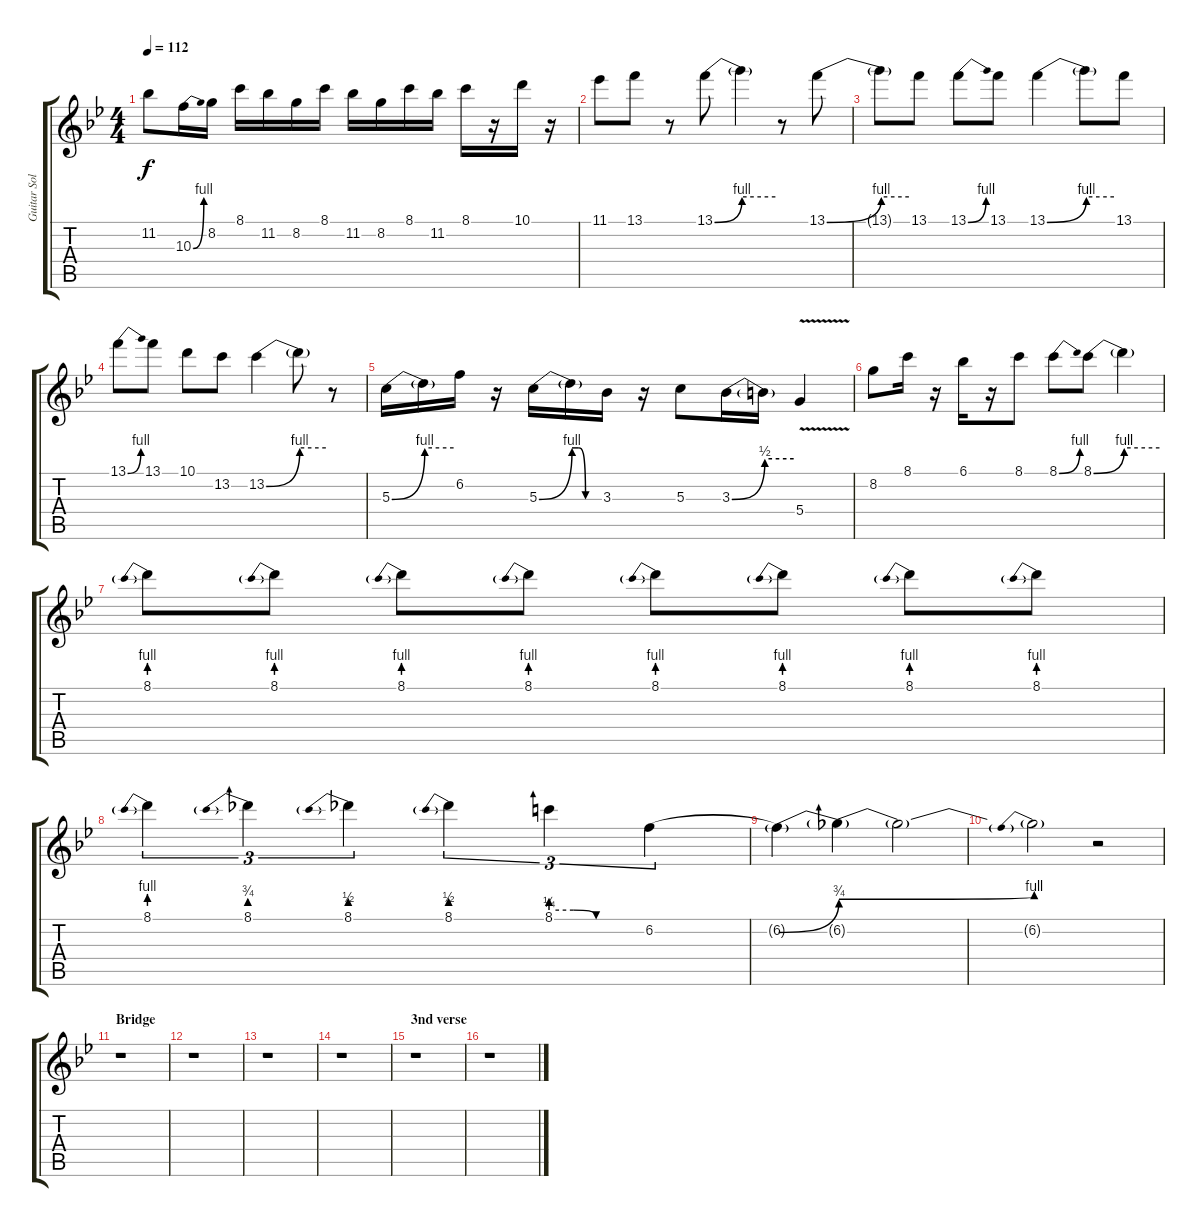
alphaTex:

\track ("Guitar Solo (Overdub)" "Guitar Sol") {instrument overdrivenguitar}
\staff {score tabs}
\tuning (E4 B3 G3 D3 A2 E2) {hide}
\ts (4 4)
\tempo 112
\clef g2
\ks bb
11.2.8{dy f} 10.3{be (bend 0 0 60 4)}.16 8.2.16 8.1.16 11.2.16 8.2.16 8.1.16 11.2.16 8.2.16 8.1.16 11.2.16 8.1.16 r.16 10.1.16 r.16 |
11.1.8 13.1.8 r.8 13.1{be (bend 0 0 60 4)}.8 13.1{be (hold 0 4 60 4) t}.4 r.8 13.1{be (bend 0 0 60 4)}.8 |
13.1{be (hold 0 4 60 4) t}.8 13.1.8 13.1{be (bend 0 0 60 4)}.8 13.1.8 13.1{be (bend 0 0 60 4)}.4 13.1{be (hold 0 4 60 4) t}.8 13.1.8 |
13.1{be (bend 0 0 60 4)}.8 13.1.8 10.1.8 13.2.8 13.2{be (bend 0 0 60 4)}.4 13.2{be (hold 0 4 60 4) t}.8 r.8 |
5.3{be (bend 0 0 60 4)}.16 5.3{be (hold 0 4 60 4) t}.16 6.2.16 r.16 5.3{be (bend 0 0 60 4)}.16 5.3{be (custom 0 4 15 4 30 0 60 0) t}.16 3.3.16 r.16 5.3.8 3.3{be (bend 0 0 60 2)}.16 3.3{be (hold 0 2 60 2) t}.16 5.4{v}.4 |
8.2.8 8.1.16 r.16 6.1.16 r.16 8.1.8 8.1{be (bend 0 0 60 4)}.8 8.1{be (bend 0 0 60 4)}.8 8.1{be (hold 0 4 60 4) t}.4 |
8.1{be (prebend 0 4 60 4)}.8 8.1{be (prebend 0 4 60 4)}.8 8.1{be (prebend 0 4 60 4)}.8 8.1{be (prebend 0 4 60 4)}.8 8.1{be (prebend 0 4 60 4)}.8 8.1{be (prebend 0 4 60 4)}.8 8.1{be (prebend 0 4 60 4)}.8 8.1{be (prebend 0 4 60 4)}.8 |
8.1{be (prebend 0 4 60 4)}.4{tu (3 2)} 8.1{be (prebend 0 3 60 3)}.4{tu (3 2)} 8.1{be (prebend 0 2 60 2)}.4{tu (3 2)} 8.1{be (prebend 0 2 60 2)}.4{tu (3 2)} 8.1{be (custom 0 1 15 1 30 0 60 0)}.4{tu (3 2)} 6.2{be (hold 0 0 60 0)}.4{tu (3 2)} |
6.2{be (bend 0 0 60 3) t}.4 6.2{be (bend 0 3 60 4) t}.4 6.2{t}.2 |
6.2{be (prebend 0 4 60 4) t}.2 r.2 |
\section ("" "Bridge")
r.1 |
r.1 |
r.1 |
r.1 |
\section ("" "3nd verse")
r.1 |
r.1
